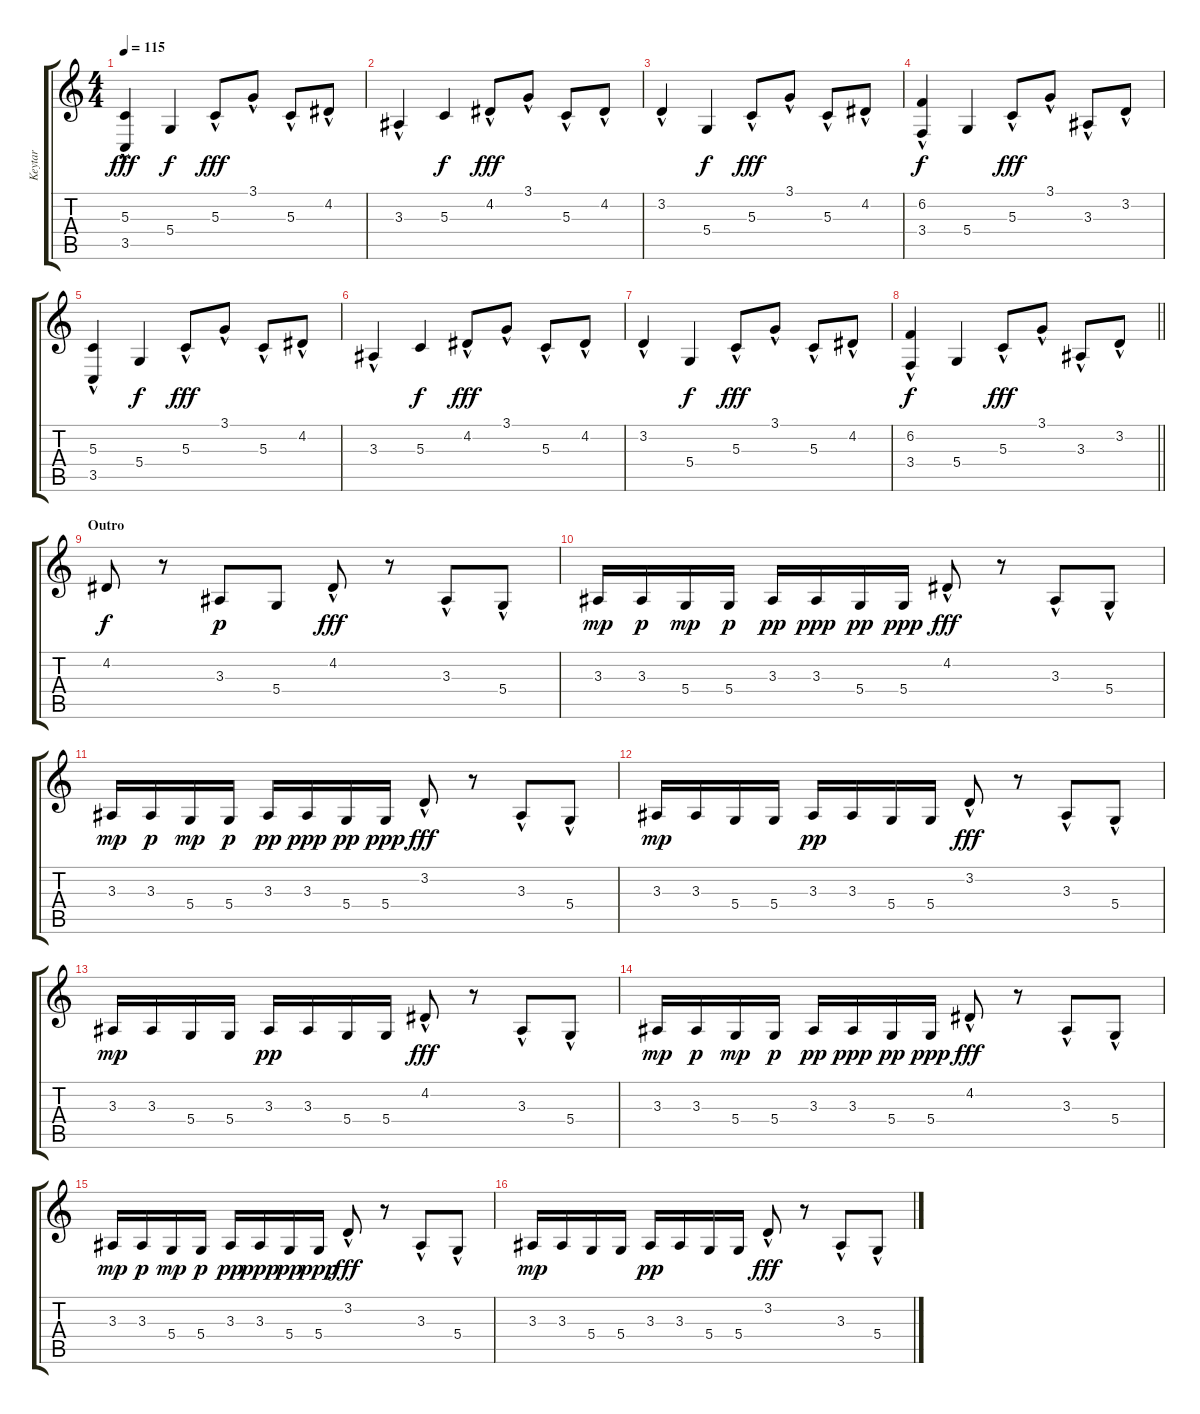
\track ("Keytar" "Keytar") {instrument pizzicatostrings}
\staff {score tabs}
\tuning (E4 B3 G3 D3 A2 E2) {hide}
\ts (4 4)
\tempo 115
\clef g2
\ks c
(5.3{hac} 3.5).4{dy fff} 5.4.4{dy f} 5.3{hac}.8{dy fff} 3.1{hac}.8 5.3{hac}.8 4.2{hac}.8 |
3.3{hac}.4 5.3.4{dy f} 4.2{hac}.8{dy fff} 3.1{hac}.8 5.3{hac}.8 4.2{hac}.8 |
3.2{hac}.4 5.4.4{dy f} 5.3{hac}.8{dy fff} 3.1{hac}.8 5.3{hac}.8 4.2{hac}.8 |
(6.2{hac} 3.4).4{dy f} 5.4.4 5.3{hac}.8{dy fff} 3.1{hac}.8 3.3{hac}.8 3.2{hac}.8 |
(5.3{hac} 3.5).4 5.4.4{dy f} 5.3{hac}.8{dy fff} 3.1{hac}.8 5.3{hac}.8 4.2{hac}.8 |
3.3{hac}.4 5.3.4{dy f} 4.2{hac}.8{dy fff} 3.1{hac}.8 5.3{hac}.8 4.2{hac}.8 |
3.2{hac}.4 5.4.4{dy f} 5.3{hac}.8{dy fff} 3.1{hac}.8 5.3{hac}.8 4.2{hac}.8 |
\barLineRight lightlight
(6.2{hac} 3.4).4{dy f} 5.4.4 5.3{hac}.8{dy fff} 3.1{hac}.8 3.3{hac}.8 3.2{hac}.8 |
\section ("" "Outro")
4.2.8{dy f} r.8 3.3.8{dy p} 5.4.8 4.2{hac}.8{dy fff} r.8 3.3{hac}.8 5.4{hac}.8 |
3.3.16{dy mp} 3.3.16{dy p} 5.4.16{dy mp} 5.4.16{dy p} 3.3.16{dy pp} 3.3.16{dy ppp} 5.4.16{dy pp} 5.4.16{dy ppp} 4.2{hac}.8{dy fff} r.8 3.3{hac}.8 5.4{hac}.8 |
3.3.16{dy mp} 3.3.16{dy p} 5.4.16{dy mp} 5.4.16{dy p} 3.3.16{dy pp} 3.3.16{dy ppp} 5.4.16{dy pp} 5.4.16{dy ppp} 3.2{hac}.8{dy fff} r.8 3.3{hac}.8 5.4{hac}.8 |
3.3.16{dy mp} 3.3.16 5.4.16 5.4.16 3.3.16{dy pp} 3.3.16 5.4.16 5.4.16 3.2{hac}.8{dy fff} r.8 3.3{hac}.8 5.4{hac}.8 |
3.3.16{dy mp} 3.3.16 5.4.16 5.4.16 3.3.16{dy pp} 3.3.16 5.4.16 5.4.16 4.2{hac}.8{dy fff} r.8 3.3{hac}.8 5.4{hac}.8 |
3.3.16{dy mp} 3.3.16{dy p} 5.4.16{dy mp} 5.4.16{dy p} 3.3.16{dy pp} 3.3.16{dy ppp} 5.4.16{dy pp} 5.4.16{dy ppp} 4.2{hac}.8{dy fff} r.8 3.3{hac}.8 5.4{hac}.8 |
3.3.16{dy mp} 3.3.16{dy p} 5.4.16{dy mp} 5.4.16{dy p} 3.3.16{dy pp} 3.3.16{dy ppp} 5.4.16{dy pp} 5.4.16{dy ppp} 3.2{hac}.8{dy fff} r.8 3.3{hac}.8 5.4{hac}.8 |
3.3.16{dy mp} 3.3.16 5.4.16 5.4.16 3.3.16{dy pp} 3.3.16 5.4.16 5.4.16 3.2{hac}.8{dy fff} r.8 3.3{hac}.8 5.4{hac}.8
